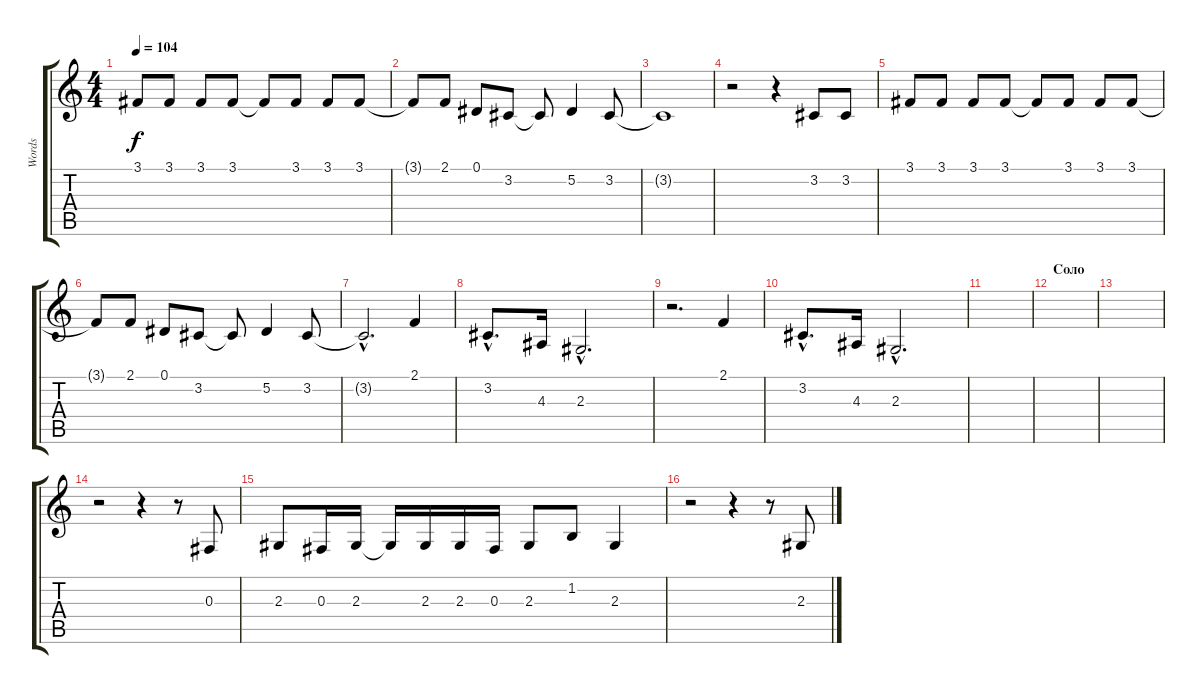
\track ("Words" "Words") {instrument bassoon}
\staff {score tabs}
\tuning (Eb4 Bb3 Gb3 Db3 Ab2 Eb2) {hide}
\ts (4 4)
\tempo 104
\clef g2
\ks c
3.1.8{dy f} 3.1.8 3.1.8 3.1.8 3.1{t}.8 3.1.8 3.1.8 3.1.8 |
3.1{t}.8 2.1.8 0.1.8 3.2.8 3.2{t}.8 5.2.4 3.2.8 |
3.2{t}.1 |
r.2 r.4 3.2.8 3.2.8 |
3.1.8 3.1.8 3.1.8 3.1.8 3.1{t}.8 3.1.8 3.1.8 3.1.8 |
3.1{t}.8 2.1.8 0.1.8 3.2.8 3.2{t}.8 5.2.4 3.2.8 |
3.2{hac t}.2{d} 2.1.4 |
3.2{hac}.8{d} 4.3.16 2.3{hac}.2{d} |
r.2{d} 2.1.4 |
3.2{hac}.8{d} 4.3.16 2.3{hac}.2{d} |
|
\section ("" "Соло")
|
|
r.2 r.4 r.8 0.3.8 |
2.3.8 0.3.16 2.3.16 2.3{t}.16 2.3.16 2.3.16 0.3.16 2.3.8 1.2.8 2.3.4 |
r.2 r.4 r.8 2.3.8
